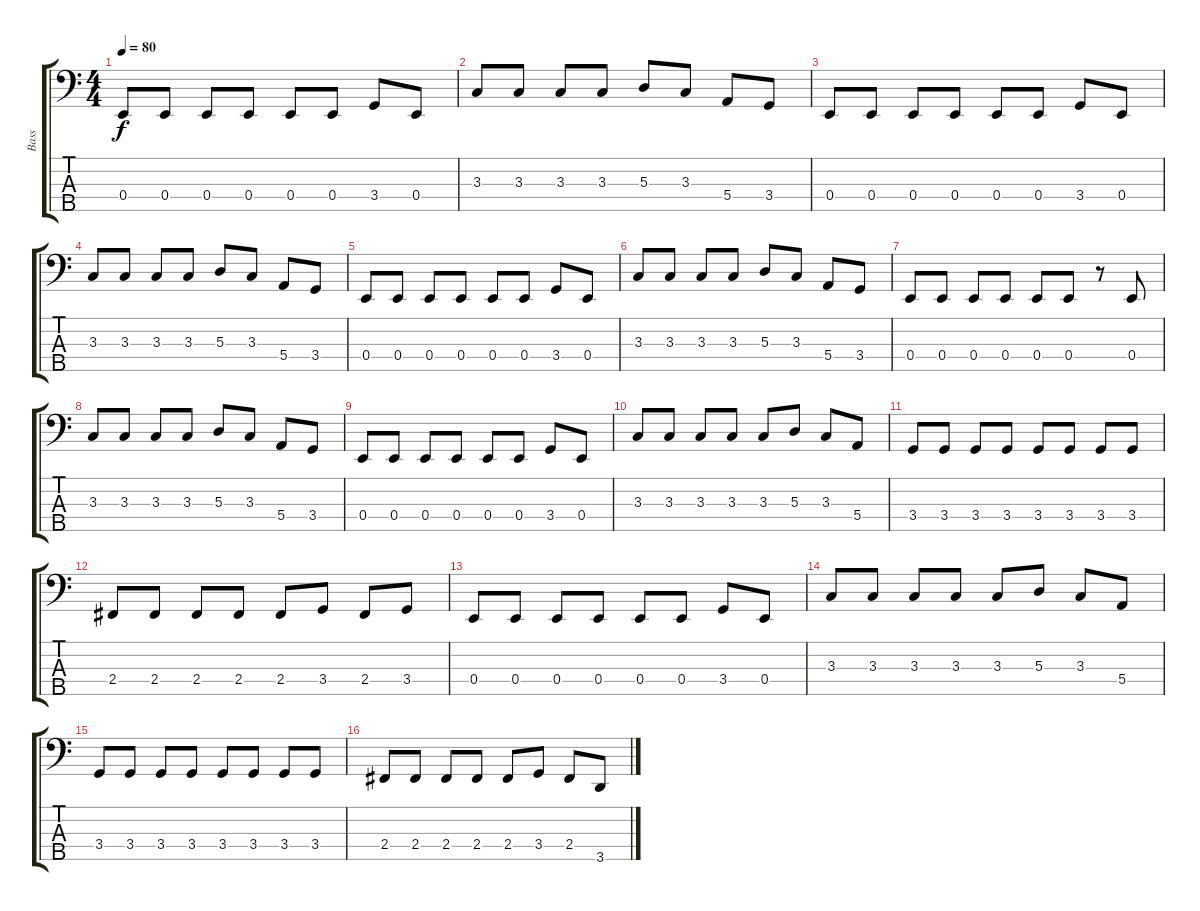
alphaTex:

\track ("Bass" "Bass") {instrument electricbasspick}
\staff {score tabs}
\tuning (G2 D2 A1 E1 B0) {hide}
\ts (4 4)
\tempo 80
\clef f4
\ks c
0.4.8{dy f} 0.4.8 0.4.8 0.4.8 0.4.8 0.4.8 3.4.8 0.4.8 |
3.3.8 3.3.8 3.3.8 3.3.8 5.3.8 3.3.8 5.4.8 3.4.8 |
0.4.8 0.4.8 0.4.8 0.4.8 0.4.8 0.4.8 3.4.8 0.4.8 |
3.3.8 3.3.8 3.3.8 3.3.8 5.3.8 3.3.8 5.4.8 3.4.8 |
0.4.8 0.4.8 0.4.8 0.4.8 0.4.8 0.4.8 3.4.8 0.4.8 |
3.3.8 3.3.8 3.3.8 3.3.8 5.3.8 3.3.8 5.4.8 3.4.8 |
0.4.8 0.4.8 0.4.8 0.4.8 0.4.8 0.4.8 r.8 0.4.8 |
3.3.8 3.3.8 3.3.8 3.3.8 5.3.8 3.3.8 5.4.8 3.4.8 |
0.4.8 0.4.8 0.4.8 0.4.8 0.4.8 0.4.8 3.4.8 0.4.8 |
3.3.8 3.3.8 3.3.8 3.3.8 3.3.8 5.3.8 3.3.8 5.4.8 |
3.4.8 3.4.8 3.4.8 3.4.8 3.4.8 3.4.8 3.4.8 3.4.8 |
2.4.8 2.4.8 2.4.8 2.4.8 2.4.8 3.4.8 2.4.8 3.4.8 |
0.4.8 0.4.8 0.4.8 0.4.8 0.4.8 0.4.8 3.4.8 0.4.8 |
3.3.8 3.3.8 3.3.8 3.3.8 3.3.8 5.3.8 3.3.8 5.4.8 |
3.4.8 3.4.8 3.4.8 3.4.8 3.4.8 3.4.8 3.4.8 3.4.8 |
2.4.8 2.4.8 2.4.8 2.4.8 2.4.8 3.4.8 2.4.8 3.5.8
